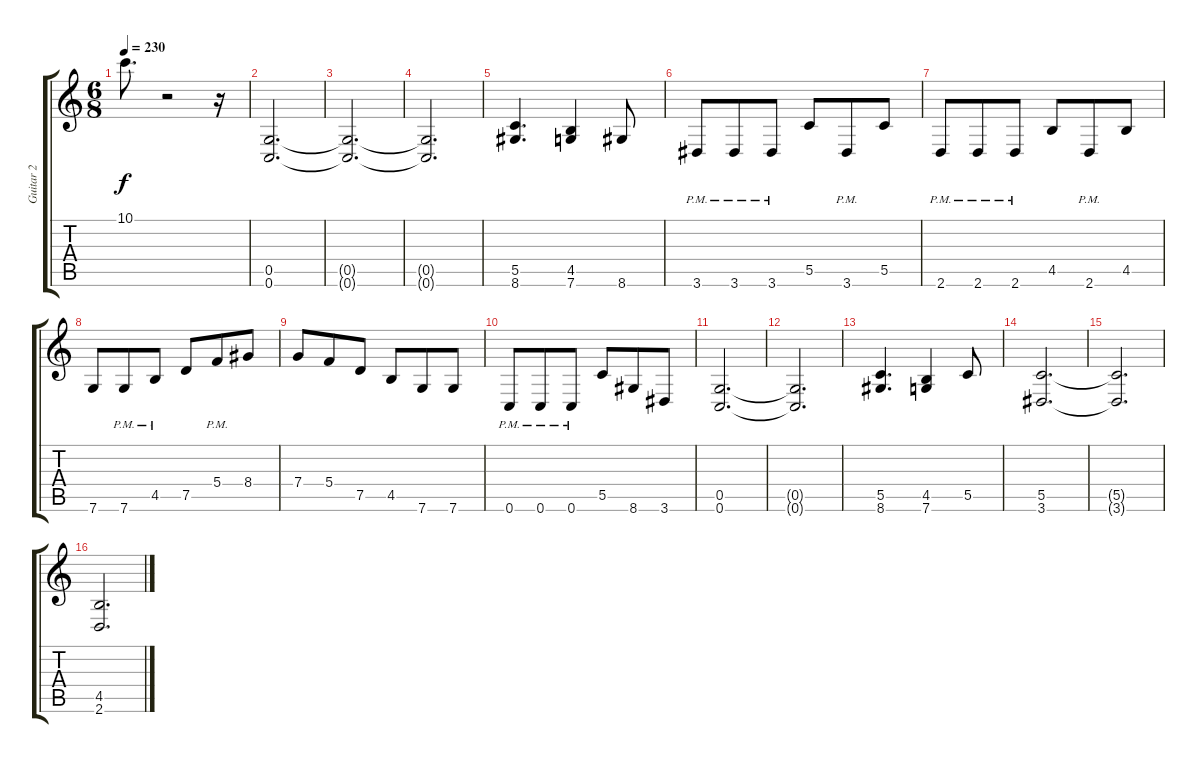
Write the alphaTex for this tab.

\track ("Guitar 2" "Guitar 2") {instrument overdrivenguitar}
\staff {score tabs}
\tuning (D4 A3 F3 C3 G2 C2) {hide}
\ts (6 8)
\tempo 230
\clef g2
\ks c
10.1.8{d dy f} r.2 r.16 |
(0.5 0.6).2{d} |
(0.5{t} 0.6{t}).2{d} |
(0.5{t} 0.6{t}).2{d} |
(5.5 8.6).4{d} (4.5 7.6).4 8.6.8 |
3.6{pm}.8 3.6{pm}.8 3.6{pm}.8 5.5.8 3.6{pm}.8 5.5.8 |
2.6{pm}.8 2.6{pm}.8 2.6{pm}.8 4.5.8 2.6{pm}.8 4.5.8 |
7.6.8 7.6{pm}.8 4.5{pm}.8 7.5.8 5.4{pm}.8 8.4.8 |
7.4.8 5.4.8 7.5.8 4.5.8 7.6.8 7.6.8 |
0.6{pm}.8 0.6{pm}.8 0.6{pm}.8 5.5.8 8.6.8 3.6.8 |
(0.5 0.6).2{d} |
(0.5{t} 0.6{t}).2{d} |
(5.5 8.6).4{d} (4.5 7.6).4 5.5.8 |
(5.5 3.6).2{d} |
(5.5{t} 3.6{t}).2{d} |
(4.5 2.6).2{d}
